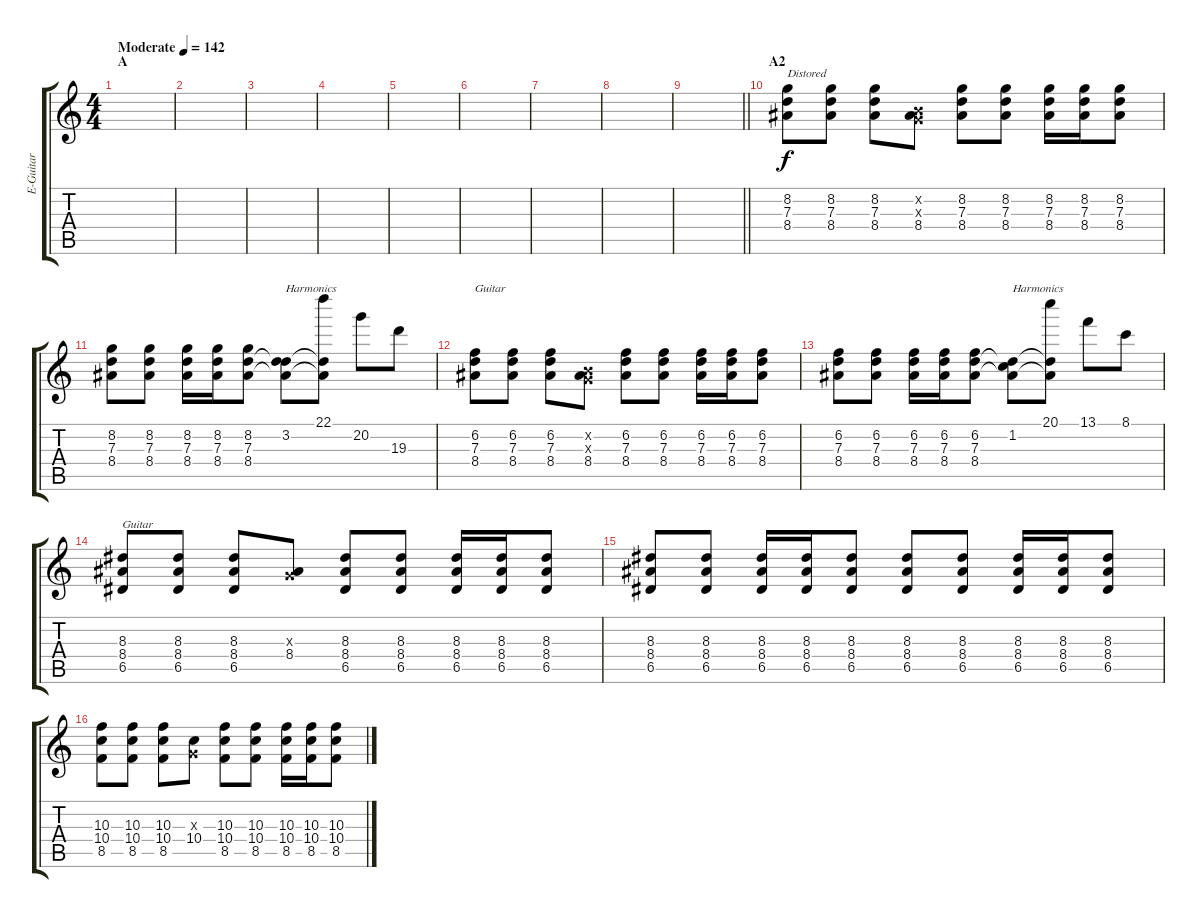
\track ("E-Guitar" "E-Guitar") {instrument distortionguitar}
\staff {score tabs}
\tuning (E4 B3 G3 D3 A2 E2) {hide}
\ts (4 4)
\section ("" "A")
\tempo (142 "Moderate")
\clef g2
\ks c
|
|
|
|
|
|
|
|
\barLineRight lightlight
|
\section ("" "A2")
(8.2 7.3 8.4).8{txt "Distored"} (8.2 7.3 8.4).8 (8.2 7.3 8.4).8 (0.2{x} 0.3{x} 8.4).8 (8.2 7.3 8.4).8 (8.2 7.3 8.4).8 (8.2 7.3 8.4).16 (8.2 7.3 8.4).16 (8.2 7.3 8.4).8 |
(8.2 7.3 8.4).8 (8.2 7.3 8.4).8 (8.2 7.3 8.4).16 (8.2 7.3 8.4).16 (8.2 7.3 8.4).8 (3.2 7.3{t} 8.4{t}).8{txt "Harmonics" instrument lead1square} (22.1 7.3{t} 8.4{t}).8 20.2.8 19.3.8 |
(6.2 7.3 8.4).8{txt "Guitar" instrument distortionguitar} (6.2 7.3 8.4).8 (6.2 7.3 8.4).8 (0.2{x} 0.3{x} 8.4).8 (6.2 7.3 8.4).8 (6.2 7.3 8.4).8 (6.2 7.3 8.4).16 (6.2 7.3 8.4).16 (6.2 7.3 8.4).8 |
(6.2 7.3 8.4).8 (6.2 7.3 8.4).8 (6.2 7.3 8.4).16 (6.2 7.3 8.4).16 (6.2 7.3 8.4).8 (1.2 7.3{t} 8.4{t}).8{txt "Harmonics" instrument lead1square} (20.1 7.3{t} 8.4{t}).8 13.1.8 8.1.8 |
(8.3 8.4 6.5).8{txt "Guitar" volume 10 instrument distortionguitar} (8.3 8.4 6.5).8 (8.3 8.4 6.5).8 (0.3{x} 8.4).8 (8.3 8.4 6.5).8 (8.3 8.4 6.5).8 (8.3 8.4 6.5).16 (8.3 8.4 6.5).16 (8.3 8.4 6.5).8 |
(8.3 8.4 6.5).8 (8.3 8.4 6.5).8 (8.3 8.4 6.5).16 (8.3 8.4 6.5).16 (8.3 8.4 6.5).8 (8.3 8.4 6.5).8 (8.3 8.4 6.5).8 (8.3 8.4 6.5).16 (8.3 8.4 6.5).16 (8.3 8.4 6.5).8 |
(10.3 10.4 8.5).8 (10.3 10.4 8.5).8 (10.3 10.4 8.5).8 (0.3{x} 10.4).8 (10.3 10.4 8.5).8 (10.3 10.4 8.5).8 (10.3 10.4 8.5).16 (10.3 10.4 8.5).16 (10.3 10.4 8.5).8
